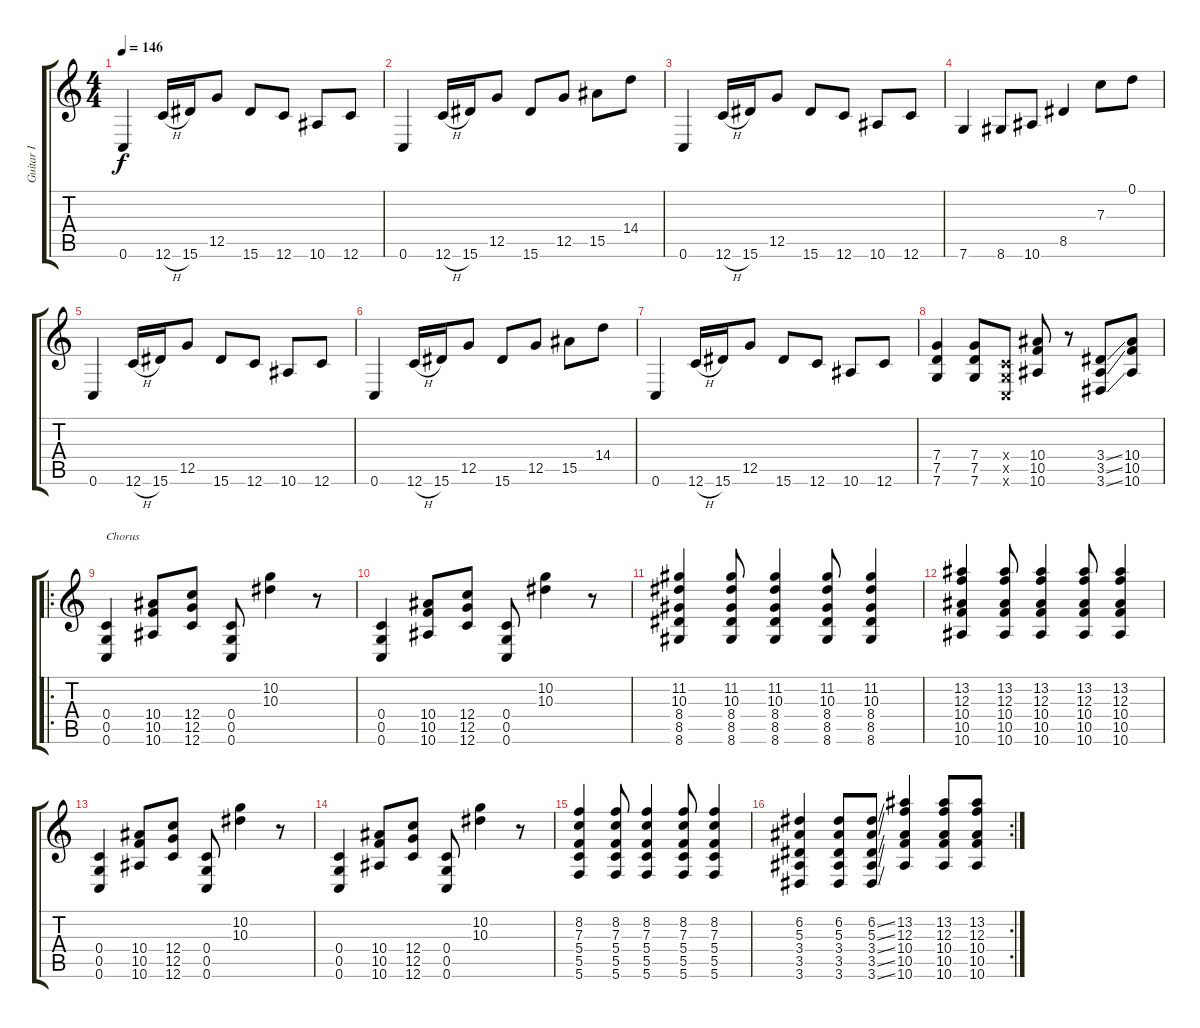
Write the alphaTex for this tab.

\track ("Guitar I" "Guitar I") {instrument overdrivenguitar}
\staff {score tabs}
\tuning (D4 A3 F3 C3 G2 C2) {hide}
\ts (4 4)
\tempo 146
\clef g2
\ks c
0.6.4{dy f} 12.6{h}.16 15.6.16 12.5.8 15.6.8 12.6.8 10.6.8 12.6.8 |
0.6.4 12.6{h}.16 15.6.16 12.5.8 15.6.8 12.5.8 15.5.8 14.4.8 |
0.6.4 12.6{h}.16 15.6.16 12.5.8 15.6.8 12.6.8 10.6.8 12.6.8 |
7.6.4 8.6.8 10.6.8 8.5.4 7.3.8 0.1.8 |
0.6.4 12.6{h}.16 15.6.16 12.5.8 15.6.8 12.6.8 10.6.8 12.6.8 |
0.6.4 12.6{h}.16 15.6.16 12.5.8 15.6.8 12.5.8 15.5.8 14.4.8 |
0.6.4 12.6{h}.16 15.6.16 12.5.8 15.6.8 12.6.8 10.6.8 12.6.8 |
(7.4 7.5 7.6).4 (7.4 7.5 7.6).8 (0.4{x} 0.5{x} 0.6{x}).8 (10.4 10.5 10.6).8 r.8 (3.4{ss} 3.5{ss} 3.6{ss}).8 (10.4 10.5 10.6).8 |
\ro
(0.4 0.5 0.6).4{txt "Chorus"} (10.4 10.5 10.6).8 (12.4 12.5 12.6).8 (0.4 0.5 0.6).8 (10.2 10.3).4 r.8 |
(0.4 0.5 0.6).4 (10.4 10.5 10.6).8 (12.4 12.5 12.6).8 (0.4 0.5 0.6).8 (10.2 10.3).4 r.8 |
(11.2 10.3 8.4 8.5 8.6).4 (11.2 10.3 8.4 8.5 8.6).8 (11.2 10.3 8.4 8.5 8.6).4 (11.2 10.3 8.4 8.5 8.6).8 (11.2 10.3 8.4 8.5 8.6).4 |
(13.2 12.3 10.4 10.5 10.6).4 (13.2 12.3 10.4 10.5 10.6).8 (13.2 12.3 10.4 10.5 10.6).4 (13.2 12.3 10.4 10.5 10.6).8 (13.2 12.3 10.4 10.5 10.6).4 |
(0.4 0.5 0.6).4 (10.4 10.5 10.6).8 (12.4 12.5 12.6).8 (0.4 0.5 0.6).8 (10.2 10.3).4 r.8 |
(0.4 0.5 0.6).4 (10.4 10.5 10.6).8 (12.4 12.5 12.6).8 (0.4 0.5 0.6).8 (10.2 10.3).4 r.8 |
(8.2 7.3 5.4 5.5 5.6).4 (8.2 7.3 5.4 5.5 5.6).8 (8.2 7.3 5.4 5.5 5.6).4 (8.2 7.3 5.4 5.5 5.6).8 (8.2 7.3 5.4 5.5 5.6).4 |
\rc 2
(6.2 5.3 3.4 3.5 3.6).4 (6.2 5.3 3.4 3.5 3.6).8 (6.2{ss} 5.3{ss} 3.4{ss} 3.5{ss} 3.6{ss}).8 (13.2 12.3 10.4 10.5 10.6).4 (13.2 12.3 10.4 10.5 10.6).8 (13.2 12.3 10.4 10.5 10.6).8
